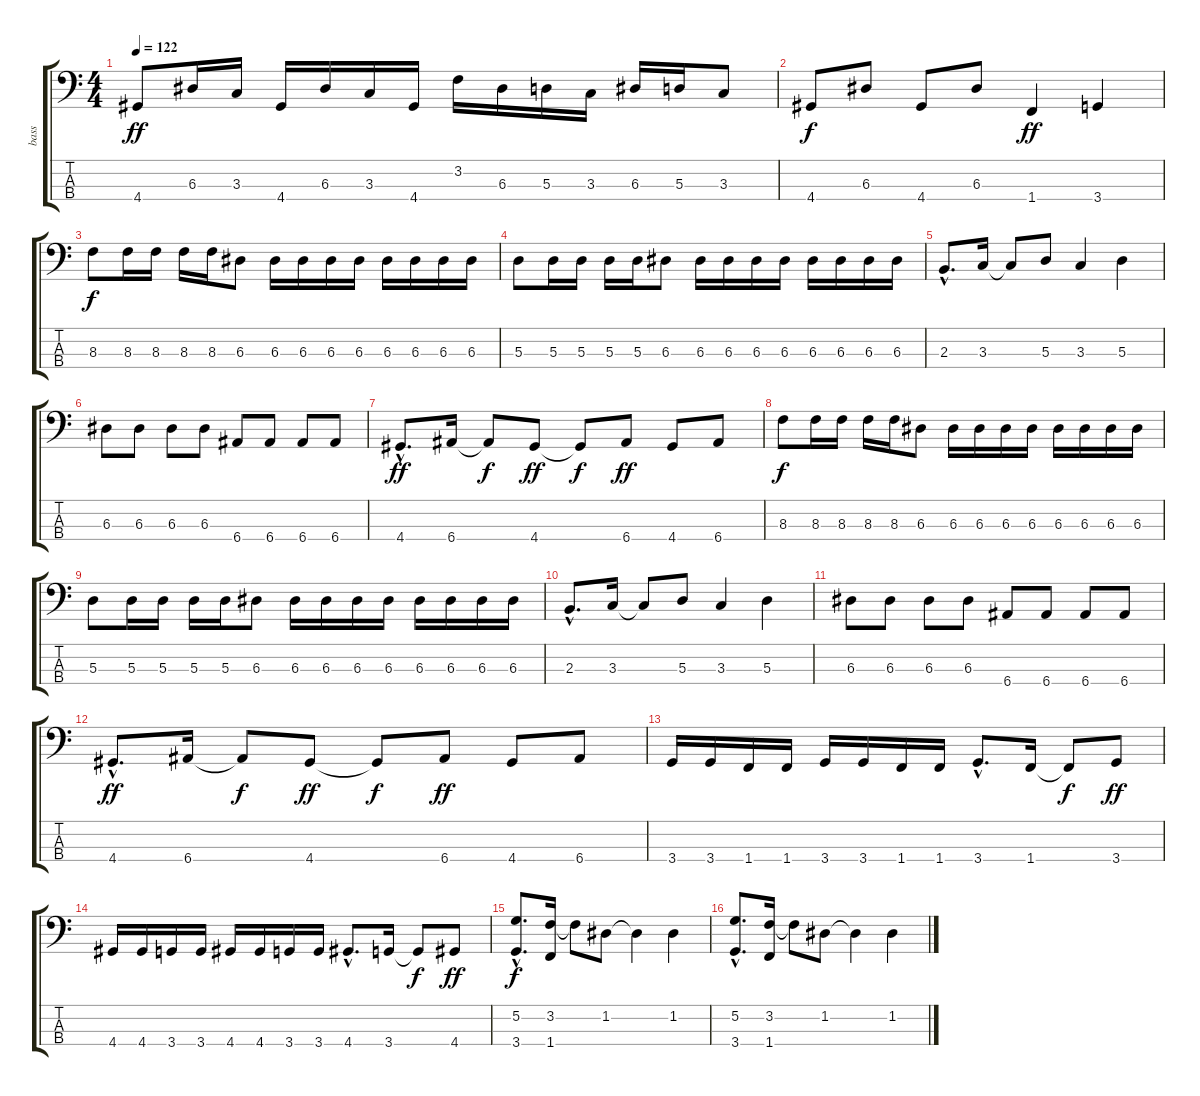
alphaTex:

\track ("bass" "bass") {instrument slapbass1}
\staff {score tabs}
\tuning (G2 D2 A1 E1) {hide}
\ts (4 4)
\tempo 122
\clef f4
\ks c
4.4.8{dy ff balance 0 instrument slapbass1} 6.3.16 3.3.16 4.4.16 6.3.16 3.3.16 4.4.16 3.2.16 6.3.16 5.3.16 3.3.16 6.3.16 5.3.16 3.3.8 |
4.4.8{dy f balance 8} 6.3.8 4.4.8 6.3.8 1.4.4{dy ff} 3.4.4 |
8.3.8{dy f} 8.3.16 8.3.16 8.3.16 8.3.16 6.3.8 6.3.16 6.3.16 6.3.16 6.3.16 6.3.16 6.3.16 6.3.16 6.3.16 |
5.3.8 5.3.16 5.3.16 5.3.16 5.3.16 6.3.8 6.3.16 6.3.16 6.3.16 6.3.16 6.3.16 6.3.16 6.3.16 6.3.16 |
2.3{hac}.8{d} 3.3.16 3.3{t}.8 5.3.8 3.3.4 5.3.4 |
6.3.8 6.3.8 6.3.8 6.3.8 6.4.8 6.4.8 6.4.8 6.4.8 |
4.4{hac}.8{d dy ff} 6.4.16 6.4{t}.8{dy f} 4.4.8{dy ff} 4.4{t}.8{dy f} 6.4.8{dy ff} 4.4.8 6.4.8 |
8.3.8{dy f} 8.3.16 8.3.16 8.3.16 8.3.16 6.3.8 6.3.16 6.3.16 6.3.16 6.3.16 6.3.16 6.3.16 6.3.16 6.3.16 |
5.3.8 5.3.16 5.3.16 5.3.16 5.3.16 6.3.8 6.3.16 6.3.16 6.3.16 6.3.16 6.3.16 6.3.16 6.3.16 6.3.16 |
2.3{hac}.8{d} 3.3.16 3.3{t}.8 5.3.8 3.3.4 5.3.4 |
6.3.8 6.3.8 6.3.8 6.3.8 6.4.8 6.4.8 6.4.8 6.4.8 |
4.4{hac}.8{d dy ff} 6.4.16 6.4{t}.8{dy f} 4.4.8{dy ff} 4.4{t}.8{dy f} 6.4.8{dy ff} 4.4.8 6.4.8 |
3.4.16 3.4.16 1.4.16 1.4.16 3.4.16 3.4.16 1.4.16 1.4.16 3.4{hac}.8{d} 1.4.16 1.4{t}.8{dy f} 3.4.8{dy ff} |
4.4.16 4.4.16 3.4.16 3.4.16 4.4.16 4.4.16 3.4.16 3.4.16 4.4{hac}.8{d} 3.4.16 3.4{t}.8{dy f} 4.4.8{dy ff} |
(5.2{hac} 3.4{hac}).8{d dy f} (3.2 1.4).16 3.2{t}.8 1.2.8 1.2{t}.4 1.2.4 |
(5.2{hac} 3.4{hac}).8{d} (3.2 1.4).16 3.2{t}.8 1.2.8 1.2{t}.4 1.2.4
